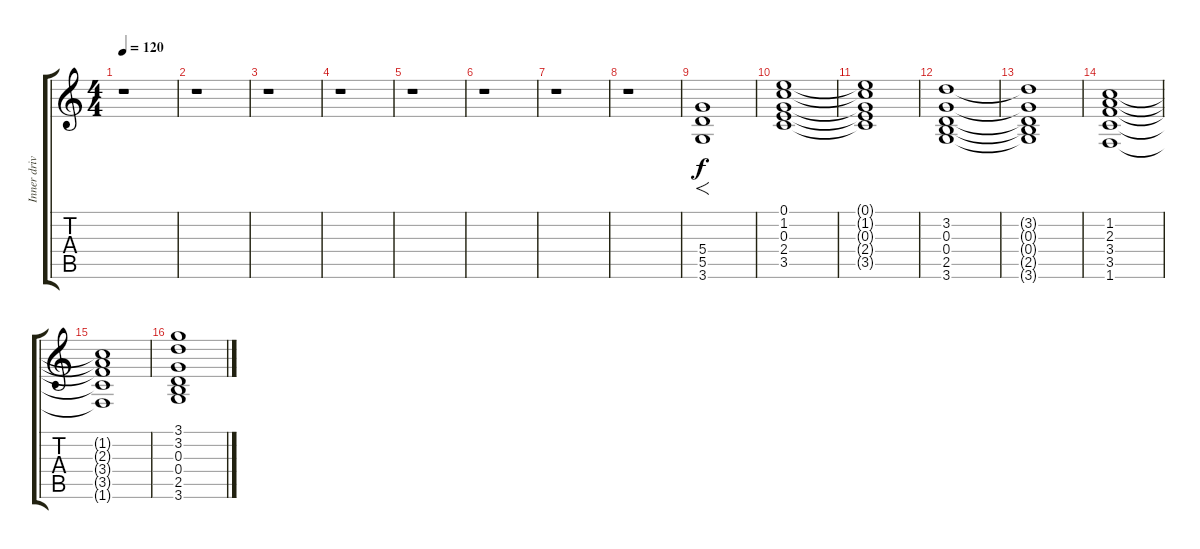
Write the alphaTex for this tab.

\track ("Inner drive" "Inner driv") {instrument overdrivenguitar}
\staff {score tabs}
\tuning (E4 B3 G3 D3 A2 E2) {hide}
\ts (4 4)
\tempo 120
\clef g2
\ks c
r.1{dy f} |
r.1 |
r.1 |
r.1 |
r.1 |
r.1 |
r.1 |
r.1 |
(5.4 5.5 3.6).1{f} |
(0.1 1.2 0.3 2.4 3.5).1 |
(0.1{t} 1.2{t} 0.3{t} 2.4{t} 3.5{t}).1 |
(3.2 0.3 0.4 2.5 3.6).1 |
(3.2{t} 0.3{t} 0.4{t} 2.5{t} 3.6{t}).1 |
(1.2 2.3 3.4 3.5 1.6).1 |
(1.2{t} 2.3{t} 3.4{t} 3.5{t} 1.6{t}).1 |
(3.1 3.2 0.3 0.4 2.5 3.6).1
